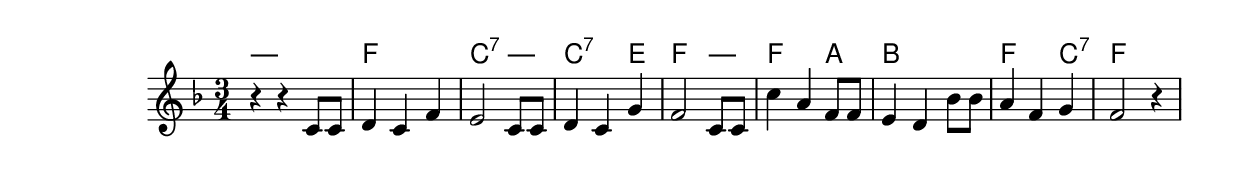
\version "2.24.4"
<<
\chords {
  \time 3/4
  \set noChordSymbol = "—"
  r2.
  f2.
  c2:7 r4
  c2:7 e4
  f2 r4
  f2 a4
  b2.
  f2 c4:7
  f2
}
\relative {
  \key f \major
  \time 3/4
  r4 r4 c'8 c8
  d4 c4 f4
  e2 c8 c8
  d4 c4 g'4
  f2 c8 c8
  c'4 a4 f8 f8
  e4 d4 bes'8 bes8
  a4 f4 g4
  f2 r4
}
>>